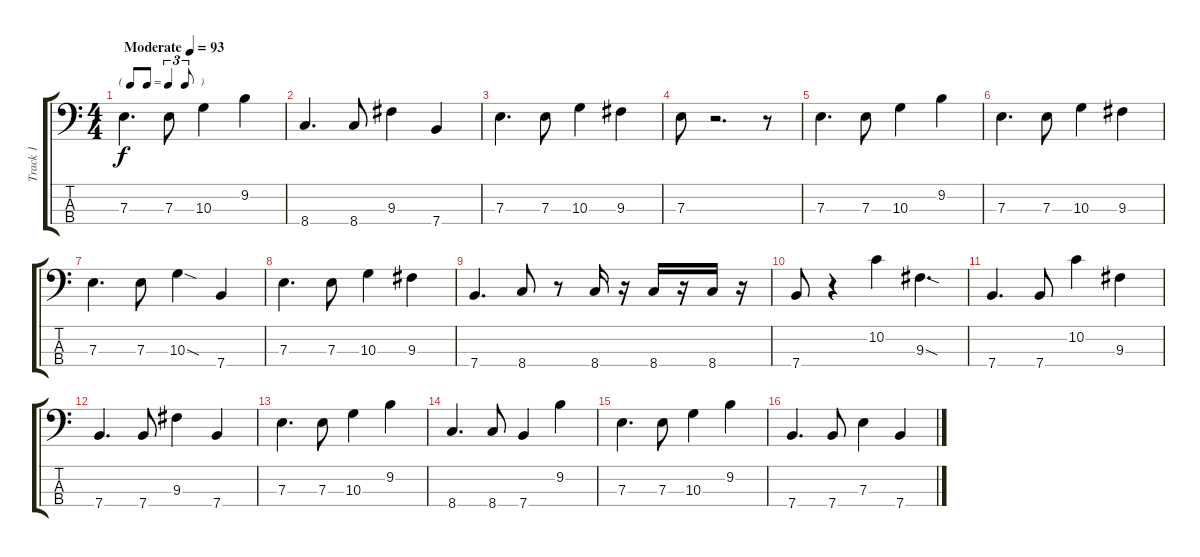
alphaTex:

\track ("Track 1" "Track 1") {instrument electricbassfinger}
\staff {score tabs}
\tuning (G2 D2 A1 E1) {hide}
\ts (4 4)
\tf triplet8th
\tempo (93 "Moderate")
\clef f4
\ks c
7.3.4{d dy f instrument electricbassfinger} 7.3.8 10.3.4 9.2.4 |
8.4.4{d} 8.4.8 9.3.4 7.4.4 |
7.3.4{d} 7.3.8 10.3.4 9.3.4 |
7.3.8 r.2{d} r.8 |
7.3.4{d} 7.3.8 10.3.4 9.2.4 |
7.3.4{d} 7.3.8 10.3.4 9.3.4 |
7.3.4{d} 7.3.8 10.3{sod}.4 7.4.4 |
7.3.4{d} 7.3.8 10.3.4 9.3.4 |
7.4.4{d} 8.4.8 r.8 8.4.16 r.16 8.4.16 r.16 8.4.16 r.16 |
7.4.8 r.4 10.2.4 9.3{sod}.4{d} |
7.4.4{d} 7.4.8 10.2.4 9.3.4 |
7.4.4{d} 7.4.8 9.3.4 7.4.4 |
7.3.4{d} 7.3.8 10.3.4 9.2.4 |
8.4.4{d} 8.4.8 7.4.4 9.2.4 |
7.3.4{d} 7.3.8 10.3.4 9.2.4 |
7.4.4{d} 7.4.8 7.3.4 7.4.4
